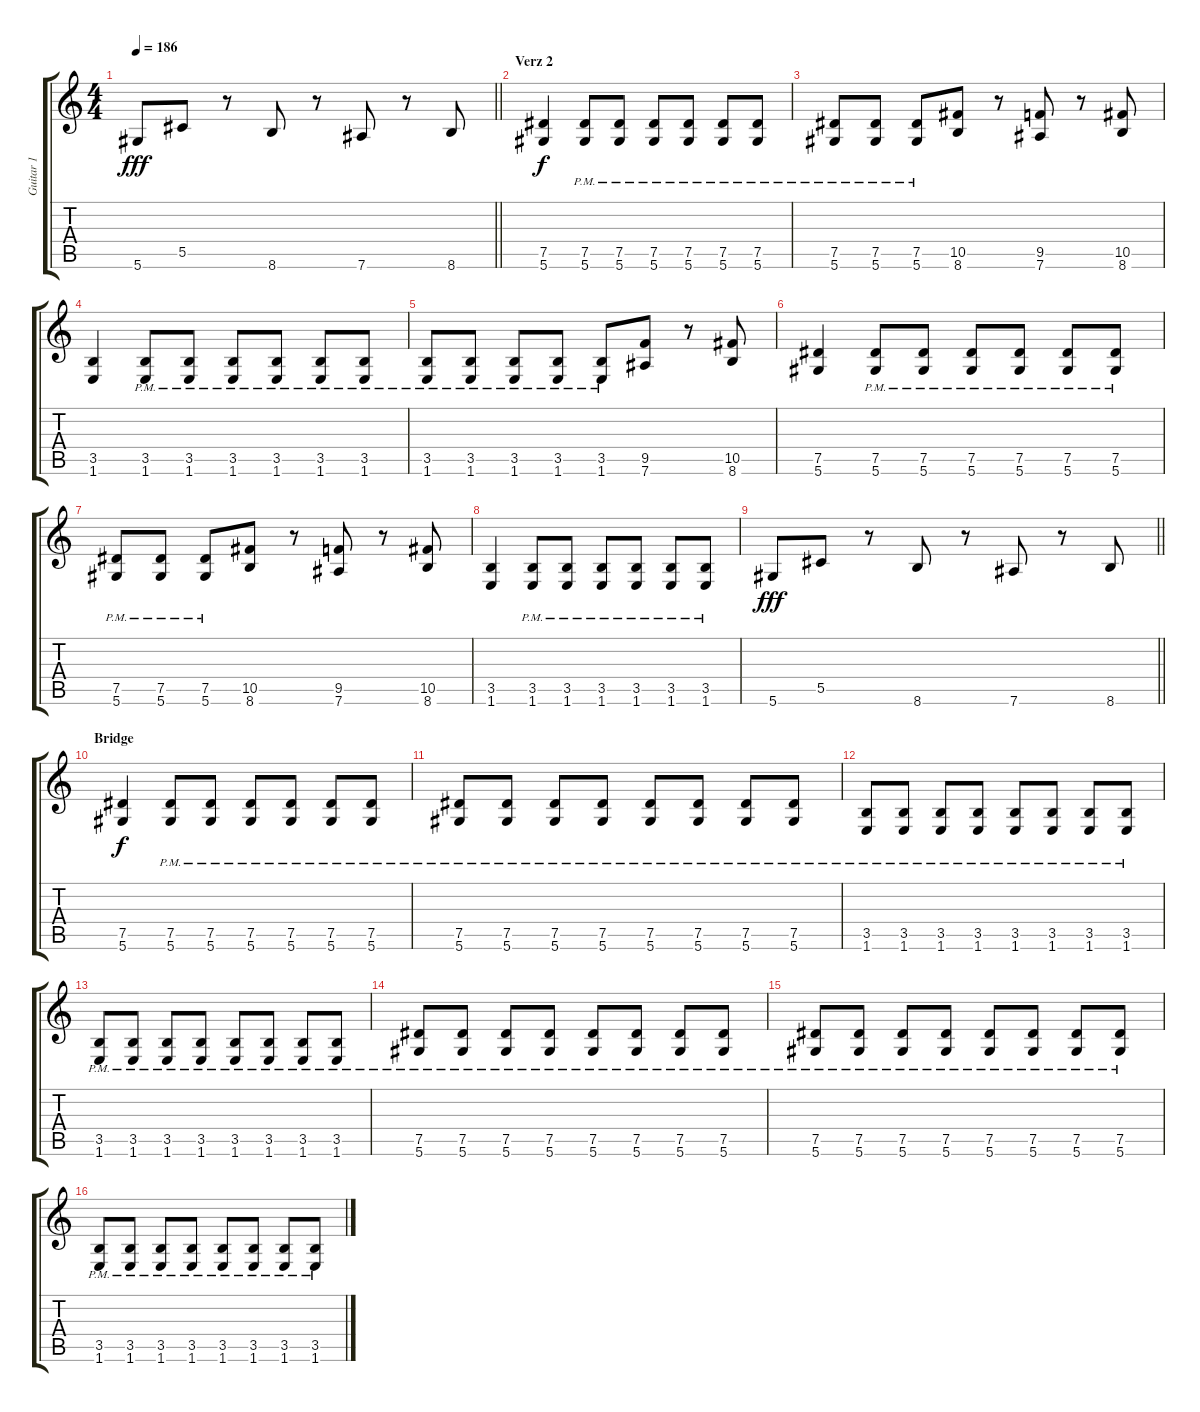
\track ("Guitar 1" "Guitar 1") {solo instrument distortionguitar}
\staff {score tabs}
\tuning (Eb4 Bb3 Gb3 Db3 Ab2 Eb2) {hide}
\ts (4 4)
\tempo 186
\clef g2
\barLineRight lightlight
\ks c
5.6.8{dy fff} 5.5.8 r.8 8.6.8 r.8 7.6.8 r.8 8.6.8 |
\section ("" "Verz 2")
(7.5 5.6).4{dy f} (7.5{pm} 5.6{pm}).8 (7.5{pm} 5.6{pm}).8 (7.5{pm} 5.6{pm}).8 (7.5{pm} 5.6{pm}).8 (7.5{pm} 5.6{pm}).8 (7.5{pm} 5.6{pm}).8 |
(7.5{pm} 5.6{pm}).8 (7.5{pm} 5.6{pm}).8 (7.5{pm} 5.6{pm}).8 (10.5 8.6).8 r.8 (9.5 7.6).8 r.8 (10.5 8.6).8 |
(3.5 1.6).4 (3.5{pm} 1.6{pm}).8 (3.5{pm} 1.6{pm}).8 (3.5{pm} 1.6{pm}).8 (3.5{pm} 1.6{pm}).8 (3.5{pm} 1.6{pm}).8 (3.5{pm} 1.6{pm}).8 |
(3.5{pm} 1.6{pm}).8 (3.5{pm} 1.6{pm}).8 (3.5{pm} 1.6{pm}).8 (3.5{pm} 1.6{pm}).8 (3.5{pm} 1.6{pm}).8 (9.5 7.6).8 r.8 (10.5 8.6).8 |
(7.5 5.6).4 (7.5{pm} 5.6{pm}).8 (7.5{pm} 5.6{pm}).8 (7.5{pm} 5.6{pm}).8 (7.5{pm} 5.6{pm}).8 (7.5{pm} 5.6{pm}).8 (7.5{pm} 5.6{pm}).8 |
(7.5{pm} 5.6{pm}).8 (7.5{pm} 5.6{pm}).8 (7.5{pm} 5.6{pm}).8 (10.5 8.6).8 r.8 (9.5 7.6).8 r.8 (10.5 8.6).8 |
(3.5 1.6).4 (3.5{pm} 1.6{pm}).8 (3.5{pm} 1.6{pm}).8 (3.5{pm} 1.6{pm}).8 (3.5{pm} 1.6{pm}).8 (3.5{pm} 1.6{pm}).8 (3.5{pm} 1.6{pm}).8 |
\barLineRight lightlight
5.6.8{dy fff} 5.5.8 r.8 8.6.8 r.8 7.6.8 r.8 8.6.8 |
\section ("" "Bridge")
(7.5 5.6).4{dy f} (7.5{pm} 5.6{pm}).8 (7.5{pm} 5.6{pm}).8 (7.5{pm} 5.6{pm}).8 (7.5{pm} 5.6{pm}).8 (7.5{pm} 5.6{pm}).8 (7.5{pm} 5.6{pm}).8 |
(7.5{pm} 5.6{pm}).8 (7.5{pm} 5.6{pm}).8 (7.5{pm} 5.6{pm}).8 (7.5{pm} 5.6{pm}).8 (7.5{pm} 5.6{pm}).8 (7.5{pm} 5.6{pm}).8 (7.5{pm} 5.6{pm}).8 (7.5{pm} 5.6{pm}).8 |
(3.5{pm} 1.6{pm}).8 (3.5{pm} 1.6{pm}).8 (3.5{pm} 1.6{pm}).8 (3.5{pm} 1.6{pm}).8 (3.5{pm} 1.6{pm}).8 (3.5{pm} 1.6{pm}).8 (3.5{pm} 1.6{pm}).8 (3.5{pm} 1.6{pm}).8 |
(3.5{pm} 1.6{pm}).8 (3.5{pm} 1.6{pm}).8 (3.5{pm} 1.6{pm}).8 (3.5{pm} 1.6{pm}).8 (3.5{pm} 1.6{pm}).8 (3.5{pm} 1.6{pm}).8 (3.5{pm} 1.6{pm}).8 (3.5{pm} 1.6{pm}).8 |
(7.5{pm} 5.6{pm}).8 (7.5{pm} 5.6{pm}).8 (7.5{pm} 5.6{pm}).8 (7.5{pm} 5.6{pm}).8 (7.5{pm} 5.6{pm}).8 (7.5{pm} 5.6{pm}).8 (7.5{pm} 5.6{pm}).8 (7.5{pm} 5.6{pm}).8 |
(7.5{pm} 5.6{pm}).8 (7.5{pm} 5.6{pm}).8 (7.5{pm} 5.6{pm}).8 (7.5{pm} 5.6{pm}).8 (7.5{pm} 5.6{pm}).8 (7.5{pm} 5.6{pm}).8 (7.5{pm} 5.6{pm}).8 (7.5{pm} 5.6{pm}).8 |
(3.5{pm} 1.6{pm}).8 (3.5{pm} 1.6{pm}).8 (3.5{pm} 1.6{pm}).8 (3.5{pm} 1.6{pm}).8 (3.5{pm} 1.6{pm}).8 (3.5{pm} 1.6{pm}).8 (3.5{pm} 1.6{pm}).8 (3.5{pm} 1.6{pm}).8
